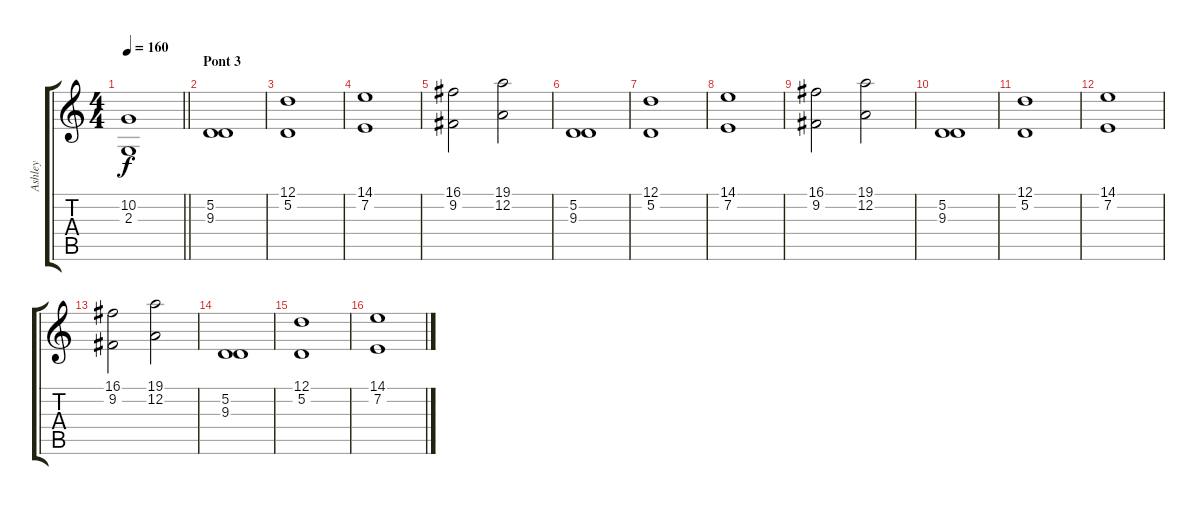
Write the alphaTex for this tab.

\track ("Ashley" "Ashley") {instrument stringensemble1}
\staff {score tabs}
\tuning (D4 A3 F3 C3 G2 D2) {hide}
\ts (4 4)
\tempo 160
\clef g2
\barLineRight lightlight
\ks c
(10.2 2.3).1{dy f} |
\section ("" "Pont 3")
(5.2 9.3).1{instrument stringensemble1} |
(12.1 5.2).1 |
(14.1 7.2).1 |
(16.1 9.2).2 (19.1 12.2).2 |
(5.2 9.3).1 |
(12.1 5.2).1 |
(14.1 7.2).1 |
(16.1 9.2).2 (19.1 12.2).2 |
(5.2 9.3).1 |
(12.1 5.2).1 |
(14.1 7.2).1 |
(16.1 9.2).2 (19.1 12.2).2 |
(5.2 9.3).1 |
(12.1 5.2).1 |
(14.1 7.2).1
